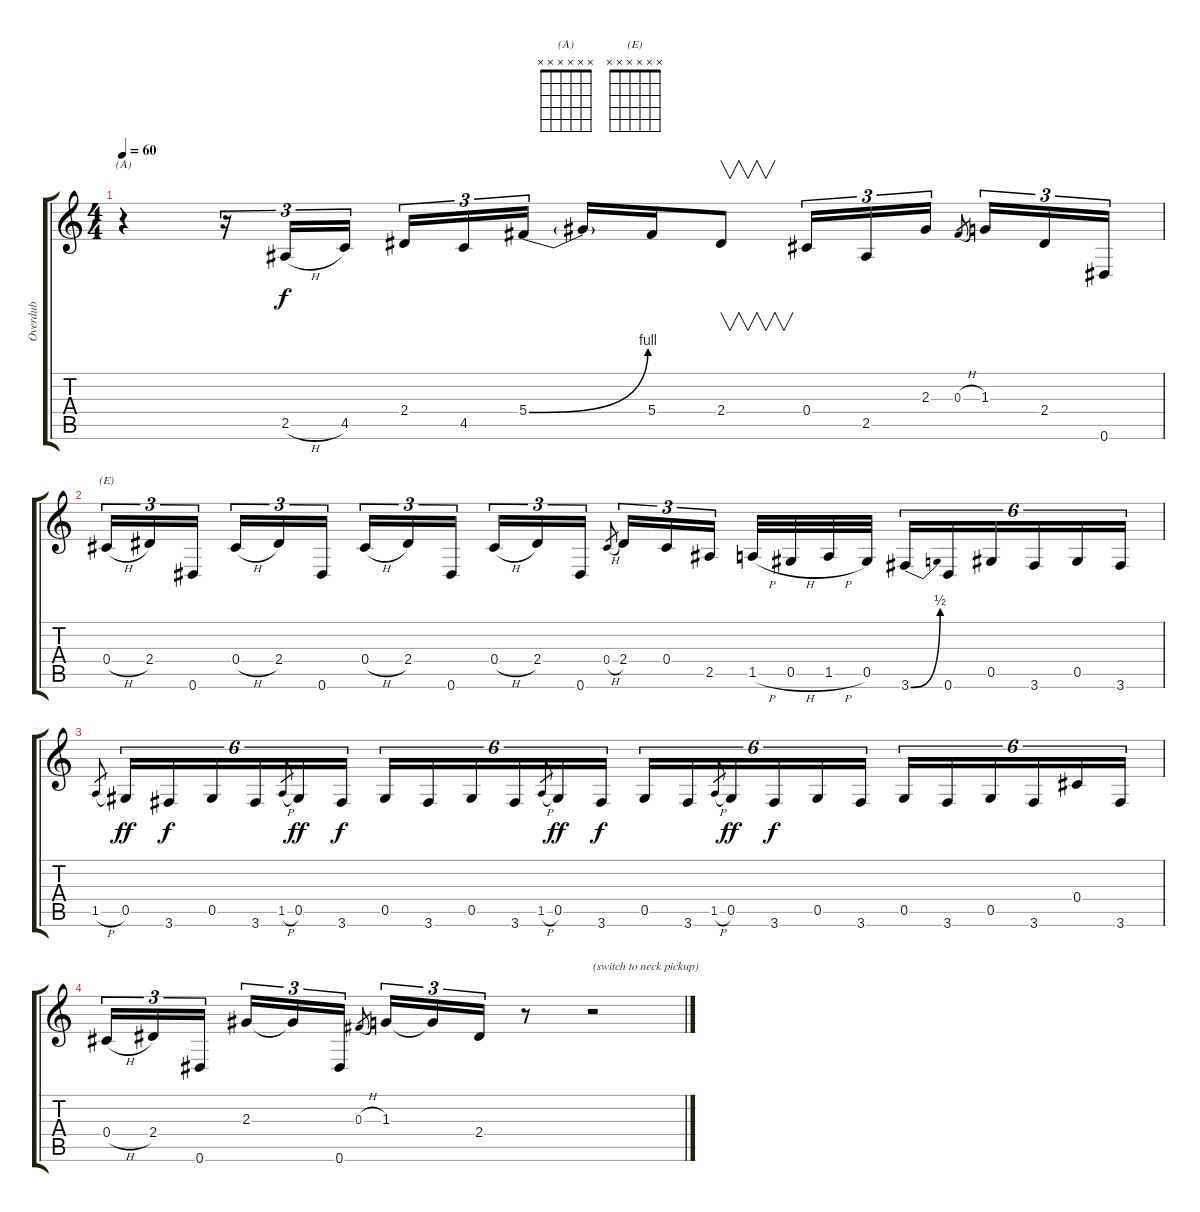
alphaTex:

\track ("Overdub" "Overdub") {instrument fretlessbass}
\staff {score tabs}
\tuning (Eb4 Bb3 Gb3 Db3 Ab2 Eb2) {hide}
\chord ("(A)" x x x x x x) {firstfret 0}
\chord ("(E)" x x x x x x) {firstfret 0}
\ts (4 4)
\tempo 60
\clef g2
\ks c
r.4{ch "(A)" dy f} r.16{tu (3 2)} 2.5{h}.16{tu (3 2)} 4.5.16{tu (3 2)} 2.4.16{tu (3 2)} 4.5.16{tu (3 2)} 5.4{be (bend 0 0 60 4)}.16{tu (3 2)} 5.4{t}.16 5.4.16 2.4.8{v} 0.4.16{tu (3 2)} 2.5.16{tu (3 2)} 2.3.16{tu (3 2)} 0.3{h}.8{gr} 1.3.16{tu (3 2)} 2.4.16{tu (3 2)} 0.6.16{tu (3 2)} |
0.4{h}.16{tu (3 2) ch "(E)"} 2.4.16{tu (3 2)} 0.6.16{tu (3 2)} 0.4{h}.16{tu (3 2)} 2.4.16{tu (3 2)} 0.6.16{tu (3 2)} 0.4{h}.16{tu (3 2)} 2.4.16{tu (3 2)} 0.6.16{tu (3 2)} 0.4{h}.16{tu (3 2)} 2.4.16{tu (3 2)} 0.6.16{tu (3 2)} 0.4{h}.8{gr} 2.4.16{tu (3 2)} 0.4.16{tu (3 2)} 2.5.16{tu (3 2)} 1.5{h}.32 0.5{h}.32 1.5{h}.32 0.5.32 3.6{be (bend 0 0 60 2)}.16{tu (6 4)} 0.6.16{tu (6 4)} 0.5.16{tu (6 4)} 3.6.16{tu (6 4)} 0.5.16{tu (6 4)} 3.6.16{tu (6 4)} |
1.5{h}.8{gr} 0.5.16{tu (6 4) dy ff} 3.6.16{tu (6 4) dy f} 0.5.16{tu (6 4)} 3.6.16{tu (6 4)} 1.5{h}.8{gr} 0.5.16{tu (6 4) dy ff} 3.6.16{tu (6 4) dy f} 0.5.16{tu (6 4)} 3.6.16{tu (6 4)} 0.5.16{tu (6 4)} 3.6.16{tu (6 4)} 1.5{h}.8{gr} 0.5.16{tu (6 4) dy ff} 3.6.16{tu (6 4) dy f} 0.5.16{tu (6 4)} 3.6.16{tu (6 4)} 1.5{h}.8{gr} 0.5.16{tu (6 4) dy ff} 3.6.16{tu (6 4) dy f} 0.5.16{tu (6 4)} 3.6.16{tu (6 4)} 0.5.16{tu (6 4)} 3.6.16{tu (6 4)} 0.5.16{tu (6 4)} 3.6.16{tu (6 4)} 0.4.16{tu (6 4)} 3.6.16{tu (6 4)} |
0.4{h}.16{tu (3 2)} 2.4.16{tu (3 2)} 0.6.16{tu (3 2)} 2.3.16{tu (3 2)} 2.3{t}.16{tu (3 2)} 0.6.16{tu (3 2)} 0.3{h}.8{gr} 1.3.16{tu (3 2)} 1.3{t}.16{tu (3 2)} 2.4.16{tu (3 2)} r.8 r.2{txt "(switch to neck pickup)"}
